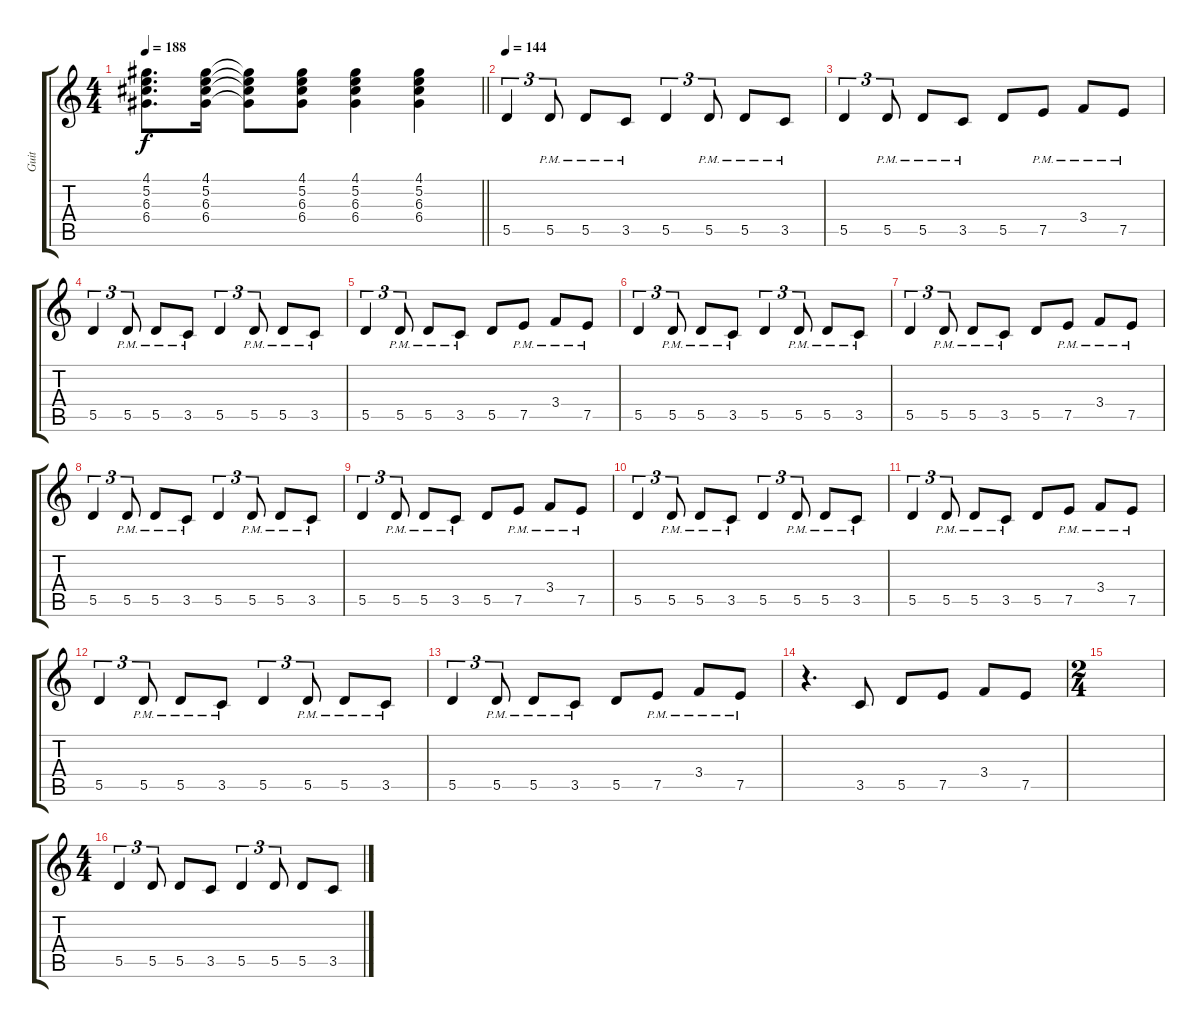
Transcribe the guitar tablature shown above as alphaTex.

\track ("Guit" "Guit") {instrument distortionguitar}
\staff {score tabs}
\tuning (E4 B3 G3 D3 A2 E2) {hide}
\ts (4 4)
\tempo 188
\clef g2
\barLineRight lightlight
\ks c
(4.1 5.2 6.3 6.4).8{d dy f} (4.1 5.2 6.3 6.4).16 (4.1{t} 5.2{t} 6.3{t} 6.4{t}).8 (4.1 5.2 6.3 6.4).8 (4.1 5.2 6.3 6.4).4 (4.1 5.2 6.3 6.4).4 |
\tempo 144
5.5.4{tu (3 2)} 5.5{pm}.8{tu (3 2)} 5.5{pm}.8 3.5{pm}.8 5.5.4{tu (3 2)} 5.5{pm}.8{tu (3 2)} 5.5{pm}.8 3.5{pm}.8 |
5.5.4{tu (3 2)} 5.5{pm}.8{tu (3 2)} 5.5{pm}.8 3.5{pm}.8 5.5.8 7.5{pm}.8 3.4{pm}.8 7.5{pm}.8 |
5.5.4{tu (3 2)} 5.5{pm}.8{tu (3 2)} 5.5{pm}.8 3.5{pm}.8 5.5.4{tu (3 2)} 5.5{pm}.8{tu (3 2)} 5.5{pm}.8 3.5{pm}.8 |
5.5.4{tu (3 2)} 5.5{pm}.8{tu (3 2)} 5.5{pm}.8 3.5{pm}.8 5.5.8 7.5{pm}.8 3.4{pm}.8 7.5{pm}.8 |
5.5.4{tu (3 2)} 5.5{pm}.8{tu (3 2)} 5.5{pm}.8 3.5{pm}.8 5.5.4{tu (3 2)} 5.5{pm}.8{tu (3 2)} 5.5{pm}.8 3.5{pm}.8 |
5.5.4{tu (3 2)} 5.5{pm}.8{tu (3 2)} 5.5{pm}.8 3.5{pm}.8 5.5.8 7.5{pm}.8 3.4{pm}.8 7.5{pm}.8 |
5.5.4{tu (3 2)} 5.5{pm}.8{tu (3 2)} 5.5{pm}.8 3.5{pm}.8 5.5.4{tu (3 2)} 5.5{pm}.8{tu (3 2)} 5.5{pm}.8 3.5{pm}.8 |
5.5.4{tu (3 2)} 5.5{pm}.8{tu (3 2)} 5.5{pm}.8 3.5{pm}.8 5.5.8 7.5{pm}.8 3.4{pm}.8 7.5{pm}.8 |
5.5.4{tu (3 2)} 5.5{pm}.8{tu (3 2)} 5.5{pm}.8 3.5{pm}.8 5.5.4{tu (3 2)} 5.5{pm}.8{tu (3 2)} 5.5{pm}.8 3.5{pm}.8 |
5.5.4{tu (3 2)} 5.5{pm}.8{tu (3 2)} 5.5{pm}.8 3.5{pm}.8 5.5.8 7.5{pm}.8 3.4{pm}.8 7.5{pm}.8 |
5.5.4{tu (3 2)} 5.5{pm}.8{tu (3 2)} 5.5{pm}.8 3.5{pm}.8 5.5.4{tu (3 2)} 5.5{pm}.8{tu (3 2)} 5.5{pm}.8 3.5{pm}.8 |
5.5.4{tu (3 2)} 5.5{pm}.8{tu (3 2)} 5.5{pm}.8 3.5{pm}.8 5.5.8 7.5{pm}.8 3.4{pm}.8 7.5{pm}.8 |
r.4{d} 3.5.8 5.5.8 7.5.8 3.4.8 7.5.8 |
\ts (2 4)
|
\ts (4 4)
5.5.4{tu (3 2)} 5.5.8{tu (3 2)} 5.5.8 3.5.8 5.5.4{tu (3 2)} 5.5.8{tu (3 2)} 5.5.8 3.5.8
